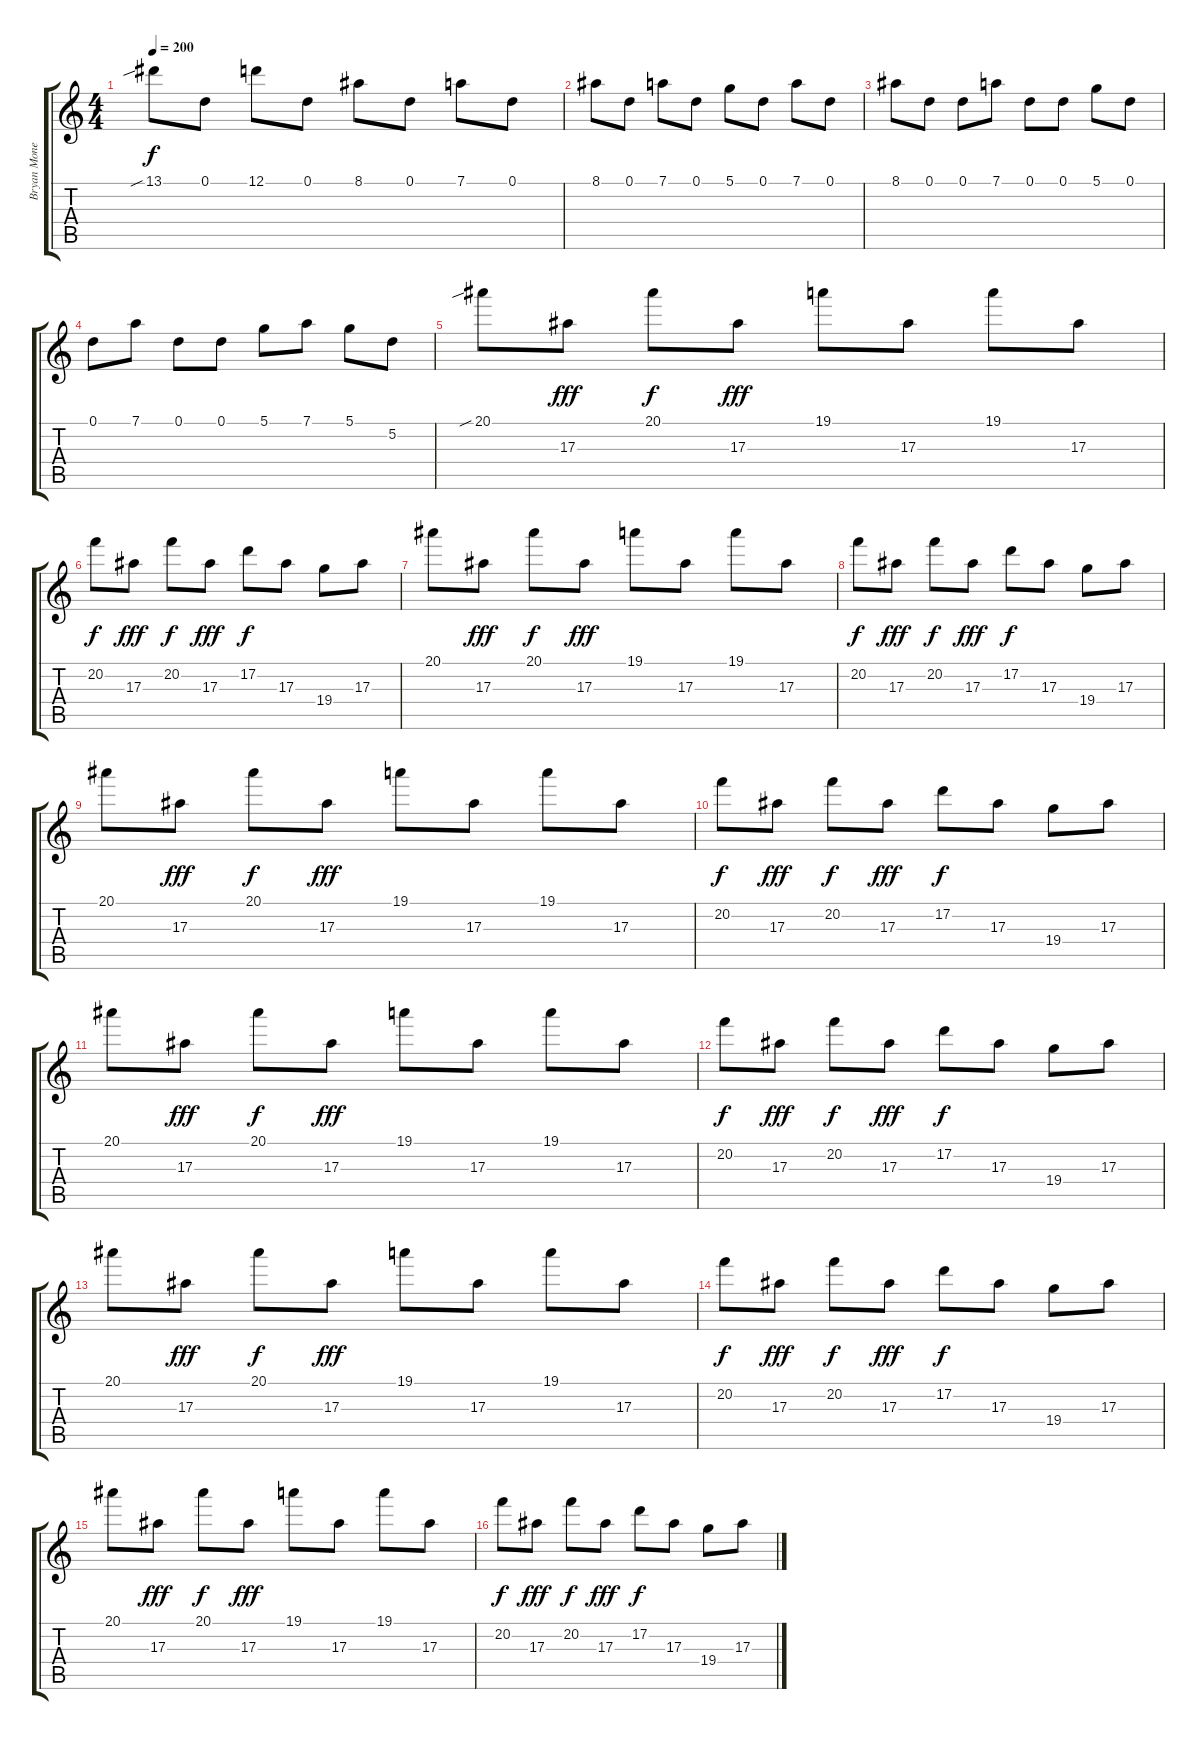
\track ("Bryan Money" "Bryan Mone") {instrument distortionguitar}
\staff {score tabs}
\tuning (D4 A3 F3 C3 G2 C2) {hide}
\ts (4 4)
\tempo 200
\clef g2
\ks c
13.1{sib}.8{dy f} 0.1.8 12.1.8 0.1.8 8.1.8 0.1.8 7.1.8 0.1.8 |
8.1.8 0.1.8 7.1.8 0.1.8 5.1.8 0.1.8 7.1.8 0.1.8 |
8.1.8 0.1.8 0.1.8 7.1.8 0.1.8 0.1.8 5.1.8 0.1.8 |
0.1.8 7.1.8 0.1.8 0.1.8 5.1.8 7.1.8 5.1.8 5.2.8 |
20.1{sib}.8 17.3.8{dy fff} 20.1.8{dy f} 17.3.8{dy fff} 19.1.8 17.3.8 19.1.8 17.3.8 |
20.2.8{dy f} 17.3.8{dy fff} 20.2.8{dy f} 17.3.8{dy fff} 17.2.8{dy f} 17.3.8 19.4.8 17.3.8 |
20.1.8 17.3.8{dy fff} 20.1.8{dy f} 17.3.8{dy fff} 19.1.8 17.3.8 19.1.8 17.3.8 |
20.2.8{dy f} 17.3.8{dy fff} 20.2.8{dy f} 17.3.8{dy fff} 17.2.8{dy f} 17.3.8 19.4.8 17.3.8 |
20.1.8 17.3.8{dy fff} 20.1.8{dy f} 17.3.8{dy fff} 19.1.8 17.3.8 19.1.8 17.3.8 |
20.2.8{dy f} 17.3.8{dy fff} 20.2.8{dy f} 17.3.8{dy fff} 17.2.8{dy f} 17.3.8 19.4.8 17.3.8 |
20.1.8 17.3.8{dy fff} 20.1.8{dy f} 17.3.8{dy fff} 19.1.8 17.3.8 19.1.8 17.3.8 |
20.2.8{dy f} 17.3.8{dy fff} 20.2.8{dy f} 17.3.8{dy fff} 17.2.8{dy f} 17.3.8 19.4.8 17.3.8 |
20.1.8 17.3.8{dy fff} 20.1.8{dy f} 17.3.8{dy fff} 19.1.8 17.3.8 19.1.8 17.3.8 |
20.2.8{dy f} 17.3.8{dy fff} 20.2.8{dy f} 17.3.8{dy fff} 17.2.8{dy f} 17.3.8 19.4.8 17.3.8 |
20.1.8 17.3.8{dy fff} 20.1.8{dy f} 17.3.8{dy fff} 19.1.8 17.3.8 19.1.8 17.3.8 |
20.2.8{dy f} 17.3.8{dy fff} 20.2.8{dy f} 17.3.8{dy fff} 17.2.8{dy f} 17.3.8 19.4.8 17.3.8
